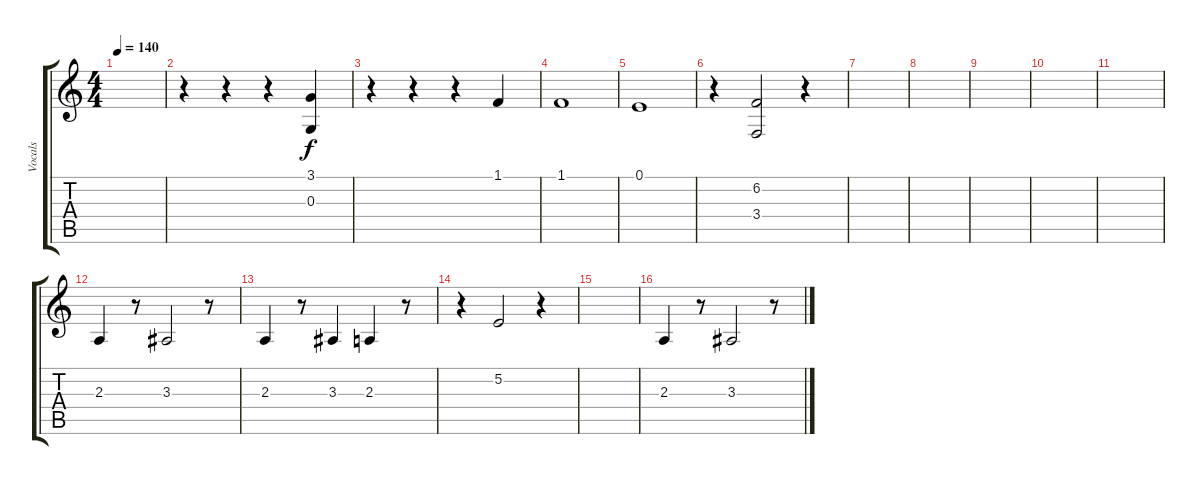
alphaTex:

\track ("Vocals" "Vocals") {instrument cello}
\staff {score tabs}
\tuning (E4 B3 G3 D3 A2 E2) {hide}
\ts (4 4)
\tempo 140
\clef g2
\ks c
|
r.4 r.4 r.4 (3.1 0.3).4 |
r.4 r.4 r.4 1.1.4 |
1.1.1 |
0.1.1 |
r.4 (6.2 3.4).2 r.4 |
|
|
|
|
|
2.3.4 r.8 3.3.2 r.8 |
2.3.4 r.8 3.3.4 2.3.4 r.8 |
r.4 5.2.2 r.4 |
|
2.3.4 r.8 3.3.2 r.8
